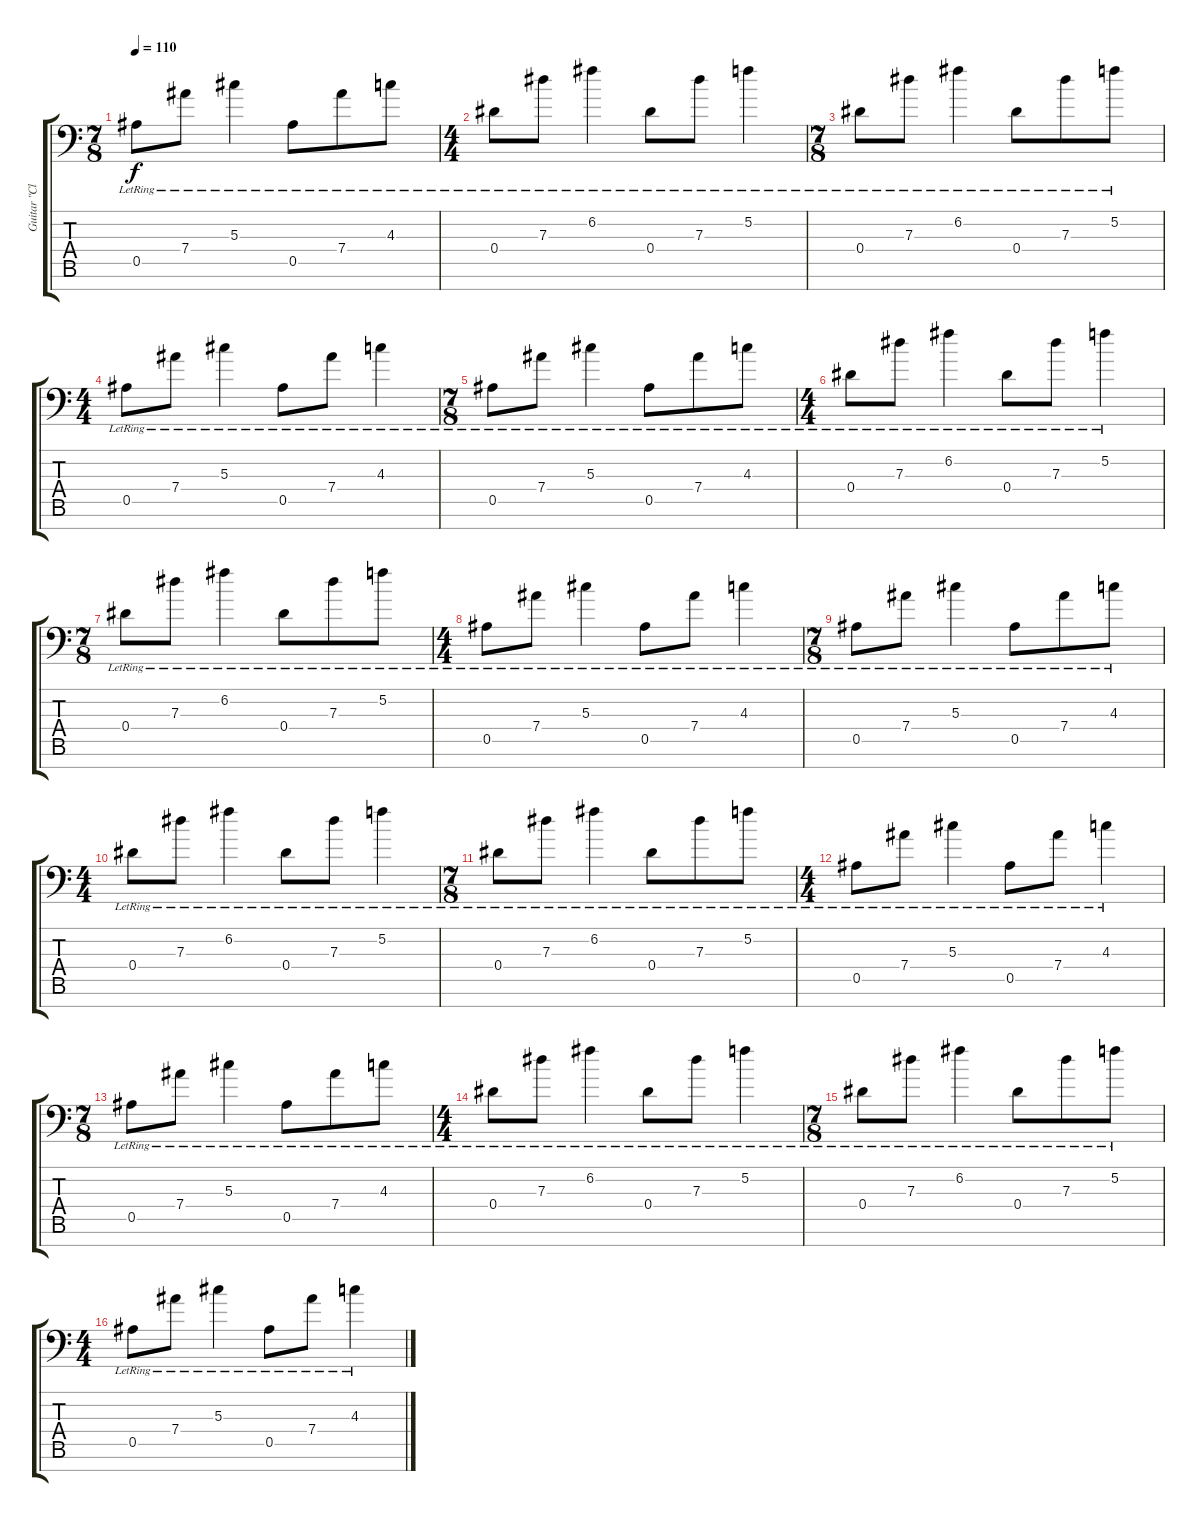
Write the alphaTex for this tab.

\track ("Guitar \"Clean\"" "Guitar \"Cl") {instrument acousticguitarsteel}
\staff {score tabs}
\tuning (F4 C4 Ab3 Eb3 Bb2 F2 Bb1) {hide}
\ts (7 8)
\tempo 110
\clef f4
\ks c
0.5{lr}.8{dy f} 7.4{lr}.8 5.3{lr}.4 0.5{lr}.8 7.4{lr}.8 4.3{lr}.8 |
\ts (4 4)
0.4{lr}.8 7.3{lr}.8 6.2{lr}.4 0.4{lr}.8 7.3{lr}.8 5.2{lr}.4 |
\ts (7 8)
0.4{lr}.8 7.3{lr}.8 6.2{lr}.4 0.4{lr}.8 7.3{lr}.8 5.2{lr}.8 |
\ts (4 4)
0.5{lr}.8 7.4{lr}.8 5.3{lr}.4 0.5{lr}.8 7.4{lr}.8 4.3{lr}.4 |
\ts (7 8)
0.5{lr}.8 7.4{lr}.8 5.3{lr}.4 0.5{lr}.8 7.4{lr}.8 4.3{lr}.8 |
\ts (4 4)
0.4{lr}.8 7.3{lr}.8 6.2{lr}.4 0.4{lr}.8 7.3{lr}.8 5.2{lr}.4 |
\ts (7 8)
0.4{lr}.8 7.3{lr}.8 6.2{lr}.4 0.4{lr}.8 7.3{lr}.8 5.2{lr}.8 |
\ts (4 4)
0.5{lr}.8 7.4{lr}.8 5.3{lr}.4 0.5{lr}.8 7.4{lr}.8 4.3{lr}.4 |
\ts (7 8)
0.5{lr}.8 7.4{lr}.8 5.3{lr}.4 0.5{lr}.8 7.4{lr}.8 4.3{lr}.8 |
\ts (4 4)
0.4{lr}.8 7.3{lr}.8 6.2{lr}.4 0.4{lr}.8 7.3{lr}.8 5.2{lr}.4 |
\ts (7 8)
0.4{lr}.8 7.3{lr}.8 6.2{lr}.4 0.4{lr}.8 7.3{lr}.8 5.2{lr}.8 |
\ts (4 4)
0.5{lr}.8 7.4{lr}.8 5.3{lr}.4 0.5{lr}.8 7.4{lr}.8 4.3{lr}.4 |
\ts (7 8)
0.5{lr}.8 7.4{lr}.8 5.3{lr}.4 0.5{lr}.8 7.4{lr}.8 4.3{lr}.8 |
\ts (4 4)
0.4{lr}.8 7.3{lr}.8 6.2{lr}.4 0.4{lr}.8 7.3{lr}.8 5.2{lr}.4 |
\ts (7 8)
0.4{lr}.8 7.3{lr}.8 6.2{lr}.4 0.4{lr}.8 7.3{lr}.8 5.2{lr}.8 |
\ts (4 4)
0.5{lr}.8 7.4{lr}.8 5.3{lr}.4 0.5{lr}.8 7.4{lr}.8 4.3{lr}.4
